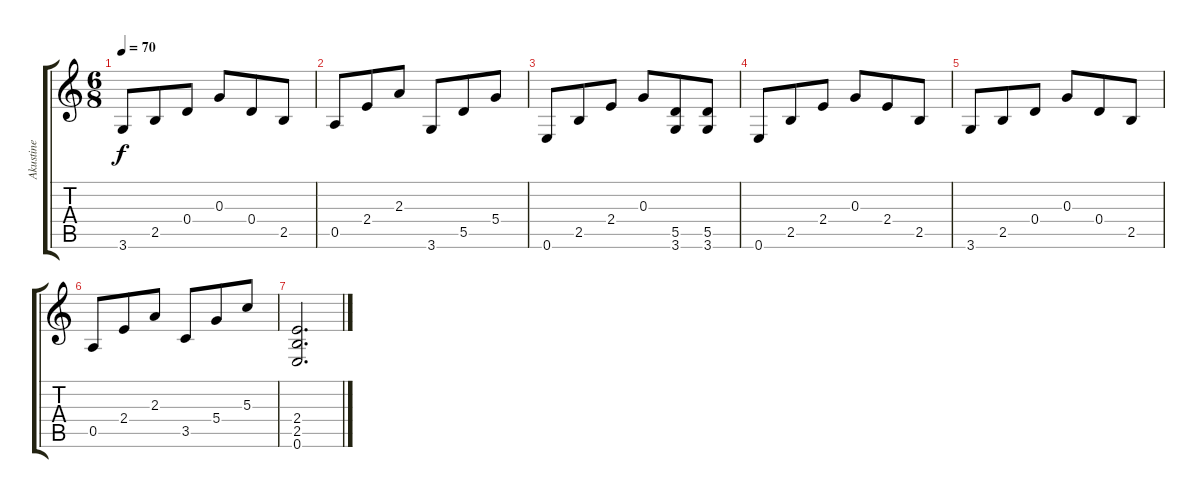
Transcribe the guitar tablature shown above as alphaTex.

\track ("Akustine" "Akustine") {instrument acousticguitarsteel}
\staff {score tabs}
\tuning (E4 B3 G3 D3 A2 E2) {hide}
\ts (6 8)
\tempo 70
\clef g2
\ks c
3.6.8{dy f} 2.5.8 0.4.8 0.3.8 0.4.8 2.5.8 |
0.5.8 2.4.8 2.3.8 3.6.8 5.5.8 5.4.8 |
0.6.8 2.5.8 2.4.8 0.3.8 (5.5 3.6).8 (5.5 3.6).8 |
0.6.8 2.5.8 2.4.8 0.3.8 2.4.8 2.5.8 |
3.6.8 2.5.8 0.4.8 0.3.8 0.4.8 2.5.8 |
0.5.8 2.4.8 2.3.8 3.5.8 5.4.8 5.3.8 |
(2.4 2.5 0.6).2{d}
